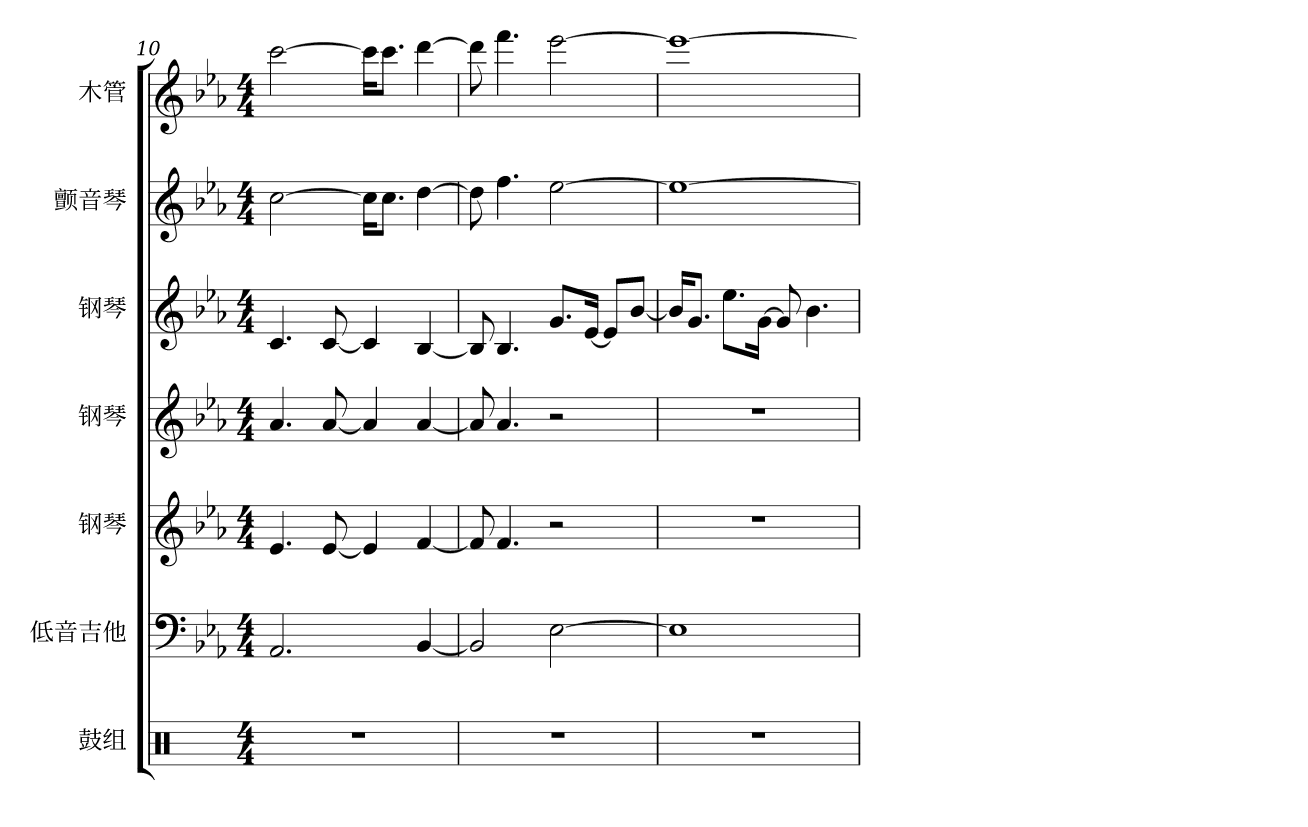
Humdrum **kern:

**kern	**kern	**kern	**kern	**kern	**kern	**kern
*part7	*part6	*part5	*part4	*part3	*part2	*part1
*staff7	*staff6	*staff5	*staff4	*staff3	*staff2	*staff1
*I"鼓组	*I"低音吉他	*I"钢琴	*I"钢琴	*I"钢琴	*I"颤音琴	*I"木管
*clefX	*clefF4	*clefG2	*clefG2	*clefG2	*clefG2	*clefG2
*	*ITrd7c12	*	*	*	*	*
*k[]	*k[b-e-a-]	*k[b-e-a-]	*k[b-e-a-]	*k[b-e-a-]	*k[b-e-a-]	*k[b-e-a-]
*M4/4	*M4/4	*M4/4	*M4/4	*M4/4	*M4/4	*M4/4
=10	=10	=10	=10	=10	=10	=10
1r	2.AAA-/	4.e-/	4.a-/	4.c/	[2cc\	[2ccc\
.	.	[8e-/	[8a-/	[8c/	.	.
.	.	4e-/]	4a-/]	4c/]	16cc\KL]	16ccc\KL]
.	.	.	.	.	8.cc\J	8.ccc\J
.	[4BBB-/	[4f/	[4a-/	[4B-/	[4dd\	[4ddd\
=11	=11	=11	=11	=11	=11	=11
1r	2BBB-/]	8f/]	8a-/]	8B-/]	8dd\]	8ddd\]
.	.	4.f/	4.a-/	4.B-/	4.ff\	4.fff\
.	[2EE-\	2r	2r	8.g/L	[2ee-\	[2eee-\
.	.	.	.	[16e-/Jk	.	.
.	.	.	.	8e-/L]	.	.
.	.	.	.	[8b-/J	.	.
=12	=12	=12	=12	=12	=12	=12
1r	1EE-]	1r	1r	16b-/KL]	1ee-_	1eee-_
.	.	.	.	8.g/J	.	.
.	.	.	.	8.ee-\L	.	.
.	.	.	.	[16g\Jk	.	.
.	.	.	.	8g/]	.	.
.	.	.	.	4.b-\	.	.
=	=	=	=	=	=	=
*-	*-	*-	*-	*-	*-	*-
